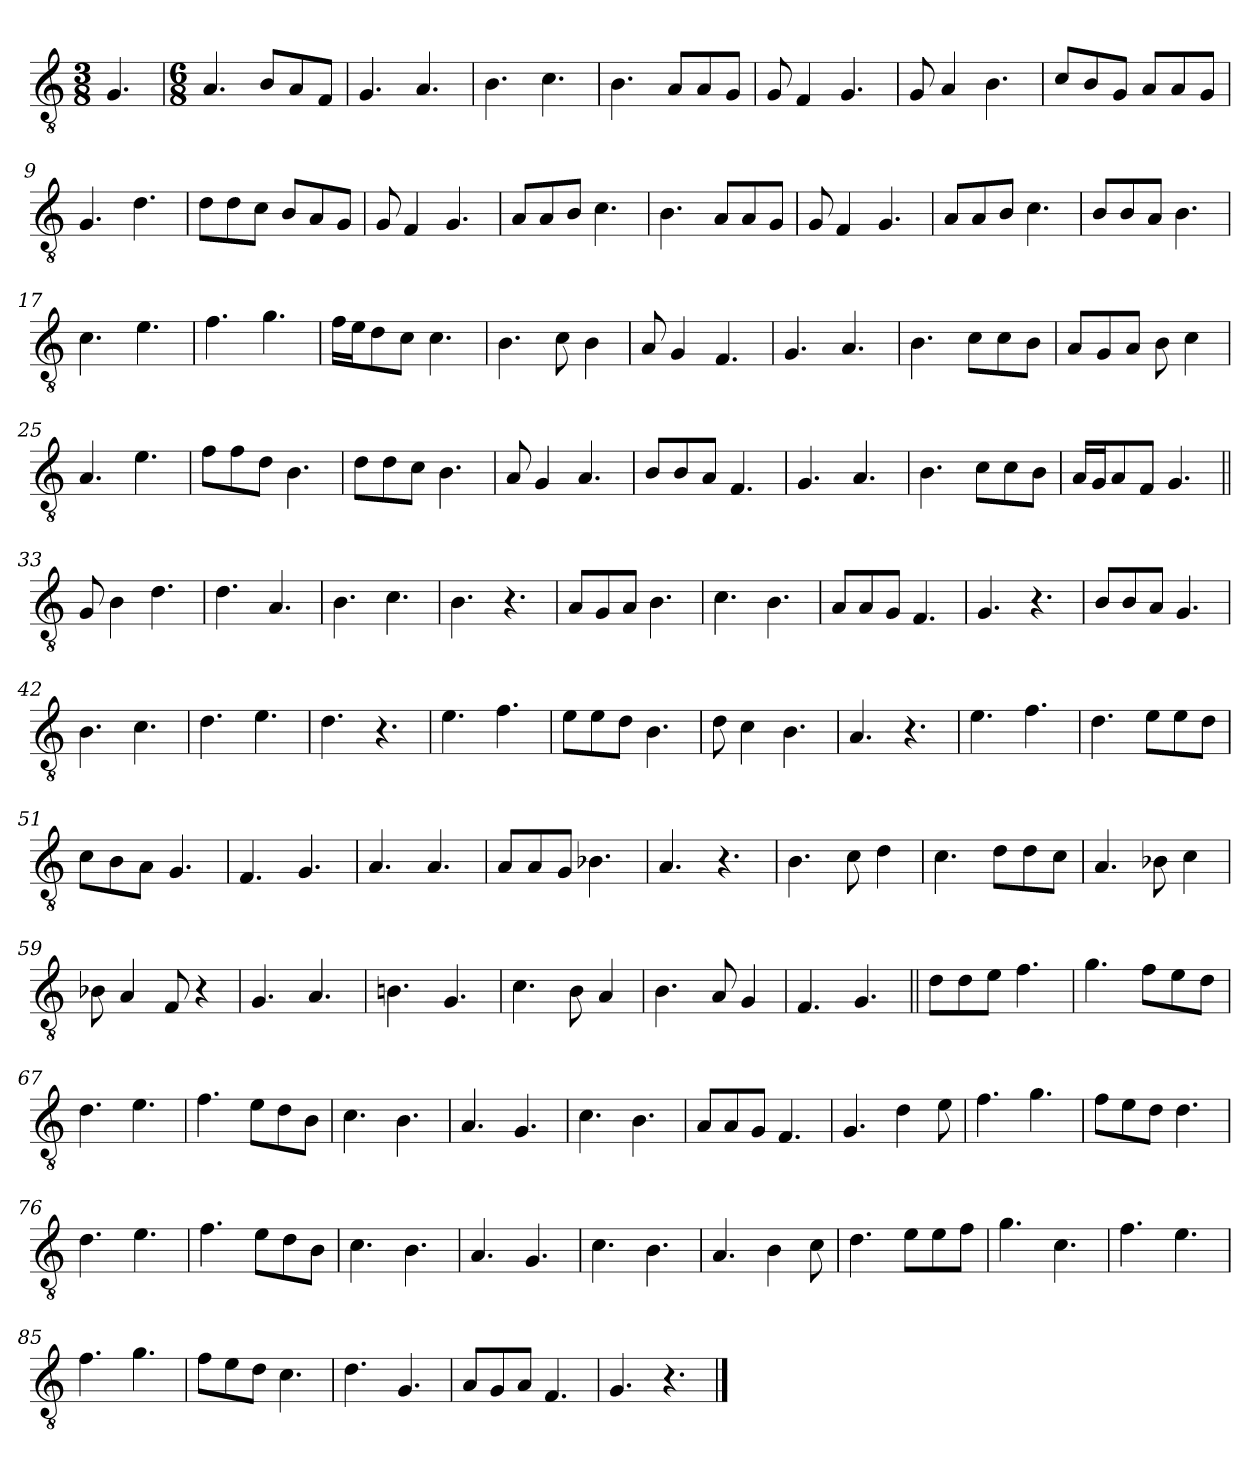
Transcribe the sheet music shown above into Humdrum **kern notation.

**kern
*part1
*staff1
*clefGv2
*k[]
*C:
*M3/8
=1
4.G/
=2
*M6/8
4.A/
8B/L
8A/
8F/J
=3
4.G/
4.A/
=4
4.B\
4.c\
=5
4.B\
8A/L
8A/
8G/J
=6
8G/
4F/
4.G/
=7
8G/
4A/
4.B\
!!LO:LB:g=z
=8
8c/L
8B/
8G/J
8A/L
8A/
8G/J
=9
4.G/
4.d\
=10
8d\L
8d\
8c\J
8B/L
8A/
8G/J
=11
8G/
4F/
4.G/
=12
8A/L
8A/
8B/J
4.c\
=13
4.B\
8A/L
8A/
8G/J
=14
8G/
4F/
4.G/
!!LO:LB:g=z
=15
8A/L
8A/
8B/J
4.c\
=16
8B/L
8B/
8A/J
4.B\
=17
4.c\
4.e\
=18
4.f\
4.g\
=19
16f\LL
16e\J
8d\
8c\J
4.c\
=20
4.B\
8c\
4B\
=21
8A/
4G/
4.F/
=22
4.G/
4.A/
!!LO:LB:g=z
=23
4.B\
8c\L
8c\
8B\J
=24
8A/L
8G/
8A/J
8B\
4c\
=25
4.A/
4.e\
=26
8f\L
8f\
8d\J
4.B\
=27
8d\L
8d\
8c\J
4.B\
=28
8A/
4G/
4.A/
=29
8B/L
8B/
8A/J
4.F/
=30
4.G/
4.A/
!!LO:LB:g=z
=31
4.B\
8c\L
8c\
8B\J
!!LO:LB:g=z
=32
16A/LL
16G/J
8A/
8F/J
4.G/
!!LO:LB:g=z
=33||
8G/
4B\
4.d\
=34
4.d\
4.A/
=35
4.B\
4.c\
=36
4.B\
4.r
=37
8A/L
8G/
8A/J
4.B\
=38
4.c\
4.B\
=39
8A/L
8A/
8G/J
4.F/
=40
4.G/
4.r
!!LO:LB:g=z
=41
8B/L
8B/
8A/J
4.G/
=42
4.B\
4.c\
=43
4.d\
4.e\
=44
4.d\
4.r
=45
4.e\
4.f\
=46
8e\L
8e\
8d\J
4.B\
=47
8d\
4c\
4.B\
=48
4.A/
4.r
=49
4.e\
4.f\
!!LO:PB:g=z
=50
4.d\
8e\L
8e\
8d\J
=51
8c\L
8B\
8A\J
4.G/
=52
4.F/
4.G/
=53
4.A/
4.A/
=54
8A/L
8A/
8G/J
4.B-X\
=55
4.A/
4.r
=56
4.B\
8c\
4d\
=57
4.c\
8d\L
8d\
8c\J
!!LO:LB:g=z
=58
4.A/
8B-X\
4c\
=59
8B-i\
4A/
8F/
4r
=60
4.G/
4.A/
=61
4.Bn\
4.G/
=62
4.c\
8B\
4A/
=63
4.B\
8A/
4G/
=64
4.F/
4.G/
=65||
8d\L
8d\
8e\J
4.f\
!!LO:LB:g=z
=66
4.g\
8f\L
8e\
8d\J
=67
4.d\
4.e\
=68
4.f\
8e\L
8d\
8B\J
=69
4.c\
4.B\
=70
4.A/
4.G/
=71
4.c\
4.B\
=72
8A/L
8A/
8G/J
4.F/
=73
4.G/
4d\
8e\
!!LO:LB:g=z
=74
4.f\
4.g\
=75
8f\L
8e\
8d\J
4.d\
=76
4.d\
4.e\
=77
4.f\
8e\L
8d\
8B\J
=78
4.c\
4.B\
=79
4.A/
4.G/
=80
4.c\
4.B\
=81
4.A/
4B\
8c\
!!LO:LB:g=z
=82
4.d\
8e\L
8e\
8f\J
=83
4.g\
4.c\
=84
4.f\
4.e\
=85
4.f\
4.g\
=86
8f\L
8e\
8d\J
4.c\
=87
4.d\
4.G/
=88
8A/L
8G/
8A/J
4.F/
=89
4.G/
4.r
==
*-
